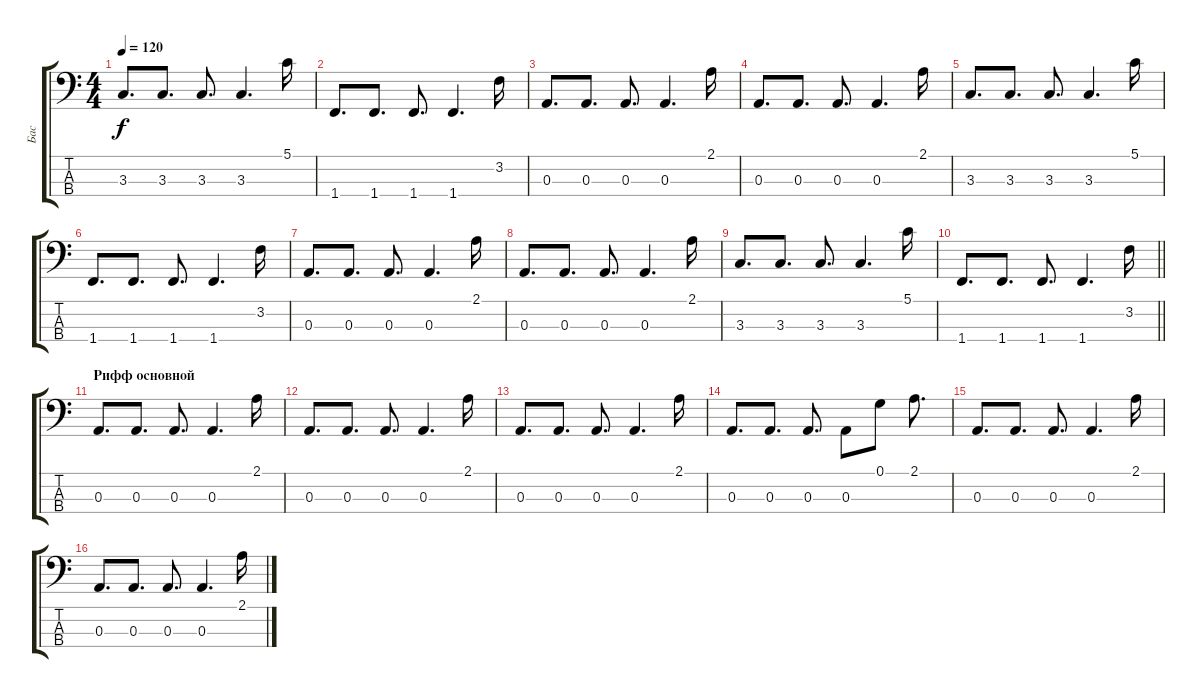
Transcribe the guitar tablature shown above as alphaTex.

\track ("Бас" "Бас") {instrument electricbassfinger}
\staff {score tabs}
\tuning (G2 D2 A1 E1) {hide}
\ts (4 4)
\tempo 120
\clef f4
\ks c
3.3.8{d dy f} 3.3.8{d} 3.3.8{d} 3.3.4{d} 5.1.16 |
1.4.8{d} 1.4.8{d} 1.4.8{d} 1.4.4{d} 3.2.16 |
0.3.8{d} 0.3.8{d} 0.3.8{d} 0.3.4{d} 2.1.16 |
0.3.8{d} 0.3.8{d} 0.3.8{d} 0.3.4{d} 2.1.16 |
3.3.8{d} 3.3.8{d} 3.3.8{d} 3.3.4{d} 5.1.16 |
1.4.8{d} 1.4.8{d} 1.4.8{d} 1.4.4{d} 3.2.16 |
0.3.8{d} 0.3.8{d} 0.3.8{d} 0.3.4{d} 2.1.16 |
0.3.8{d} 0.3.8{d} 0.3.8{d} 0.3.4{d} 2.1.16 |
3.3.8{d} 3.3.8{d} 3.3.8{d} 3.3.4{d} 5.1.16 |
\barLineRight lightlight
1.4.8{d} 1.4.8{d} 1.4.8{d} 1.4.4{d} 3.2.16 |
\section ("" "Рифф основной")
0.3.8{d} 0.3.8{d} 0.3.8{d} 0.3.4{d} 2.1.16 |
0.3.8{d} 0.3.8{d} 0.3.8{d} 0.3.4{d} 2.1.16 |
0.3.8{d} 0.3.8{d} 0.3.8{d} 0.3.4{d} 2.1.16 |
0.3.8{d} 0.3.8{d} 0.3.8{d} 0.3.8 0.1.8 2.1.8{d} |
0.3.8{d} 0.3.8{d} 0.3.8{d} 0.3.4{d} 2.1.16 |
0.3.8{d} 0.3.8{d} 0.3.8{d} 0.3.4{d} 2.1.16
